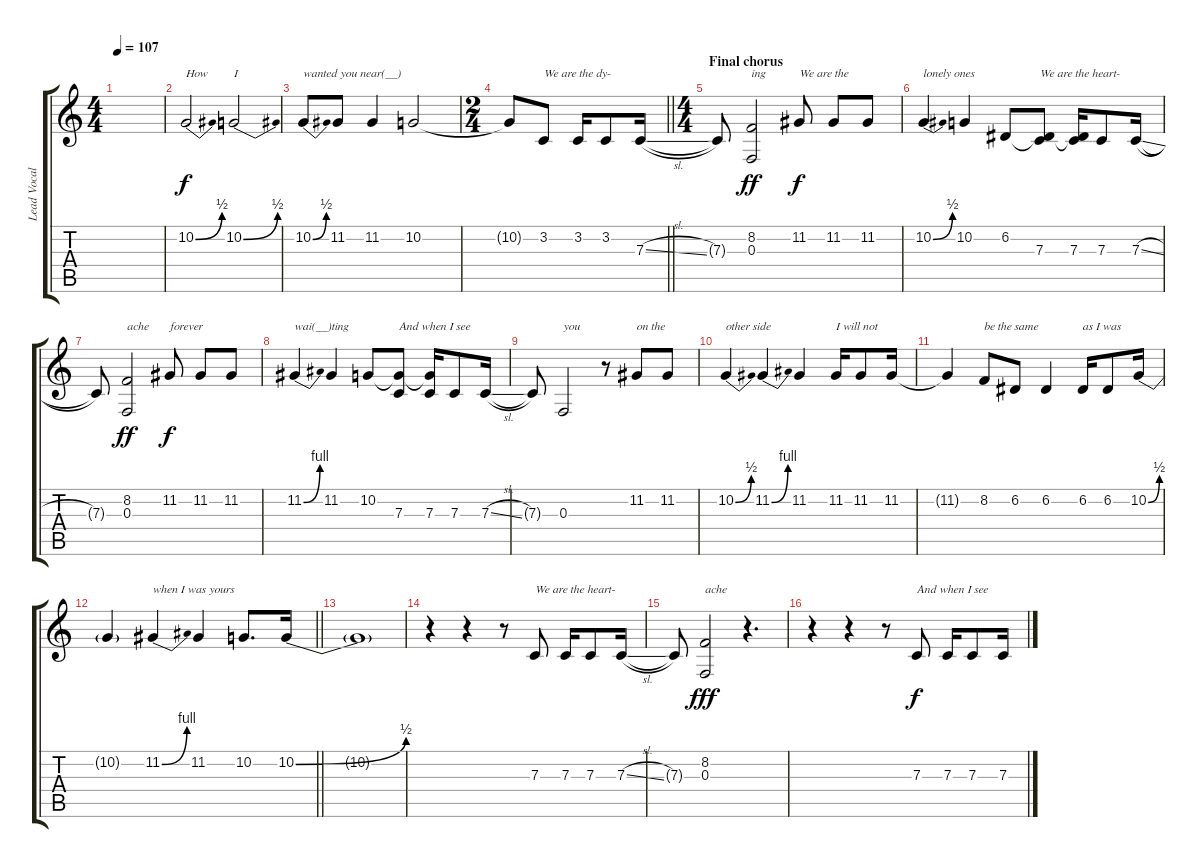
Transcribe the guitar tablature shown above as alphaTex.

\track ("Lead Vocals" "Lead Vocal") {instrument lead2sawtooth}
\staff {score tabs}
\tuning (D4 A3 F3 C3 G2 D2) {hide}
\ts (4 4)
\tempo 107
\clef g2
\ks c
|
10.2{be (bend 0 0 60 2)}.2{txt "How"} 10.2{be (bend 0 0 60 2)}.2{txt "I"} |
10.2{be (bend 0 0 60 2)}.8{txt "wanted you near(__)"} 11.2.8 11.2.4 10.2.2 |
\ts (2 4)
\barLineRight lightlight
10.2{t}.8 3.2.8{txt "We are the dy-"} 3.2.16 3.2.8 7.3{sl}.16 |
\ts (4 4)
\section ("" "Final chorus")
7.3{t}.8 (8.2 0.3).2{txt "ing" dy ff} 11.2.8{txt "We are the" dy f} 11.2.8 11.2.8 |
10.2{be (bend 0 0 60 2)}.4{txt "lonely ones"} 10.2.4 6.2.8 (6.2{t} 7.3).8{txt "We are the heart-"} (6.2{t} 7.3).16 7.3.8 7.3{sl}.16 |
7.3{t}.8 (8.2 0.3).2{txt "ache" dy ff} 11.2.8{txt "forever" dy f} 11.2.8 11.2.8 |
11.2{be (bend 0 0 60 4)}.4{txt "wai(__)ting"} 11.2.4 10.2.8 (10.2{t} 7.3).8{txt "And when I see"} (10.2{t} 7.3).16 7.3.8 7.3{sl}.16 |
7.3{t}.8 0.3.2{txt "you"} r.8 11.2.8{txt "on the"} 11.2.8 |
10.2{be (bend 0 0 60 2)}.4{txt "other side"} 11.2{be (bend 0 0 60 4)}.4 11.2.4 11.2.16{txt "I will not"} 11.2.8 11.2.16 |
11.2{t}.4 8.2.8{txt "be the same"} 6.2.8 6.2.4 6.2.16{txt "as I was"} 6.2.8 10.2{be (bend 0 0 60 2)}.16 |
\barLineRight lightlight
10.2{t}.4 11.2{be (bend 0 0 60 4)}.4{txt "when I was yours"} 11.2.4 10.2.8{d} 10.2{be (bend 0 0 60 2)}.16 |
10.2{t}.1 |
r.4 r.4 r.8 7.3.8{txt "We are the heart-"} 7.3.16 7.3.8 7.3{sl}.16 |
7.3{t}.8 (8.2 0.3).2{txt "ache" dy fff} r.4{d} |
r.4 r.4 r.8 7.3.8{txt "And when I see" dy f} 7.3.16 7.3.8 7.3{sl}.16
